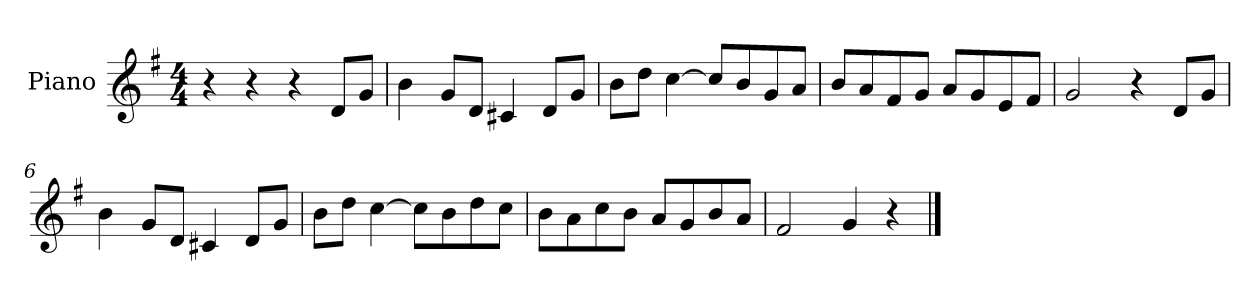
**kern
*part1
*staff1
*I"Piano
*I'Pno
*clefG2
*k[f#]
*G:
*M4/4
=1
4r
4r
4r
8d/L
8g/J
=2
4b\
8g/L
8d/J
4c#X/
8d/L
8g/J
=3
8b\L
8dd\J
[4cc\
8cc/L]
8b/
8g/
8a/J
=4
8b/L
8a/
8f#/
8g/J
8a/L
8g/
8e/
8f#/J
=5
2g/
4r
8d/L
8g/J
=6
4b\
8g/L
8d/J
4c#X/
8d/L
8g/J
=7
8b\L
8dd\J
[4cc\
8cc\L]
8b\
8dd\
8cc\J
=8
8b\L
8a\
8cc\
8b\J
8a/L
8g/
8b/
8a/J
=9
2f#/
4g/
4r
==
*-
